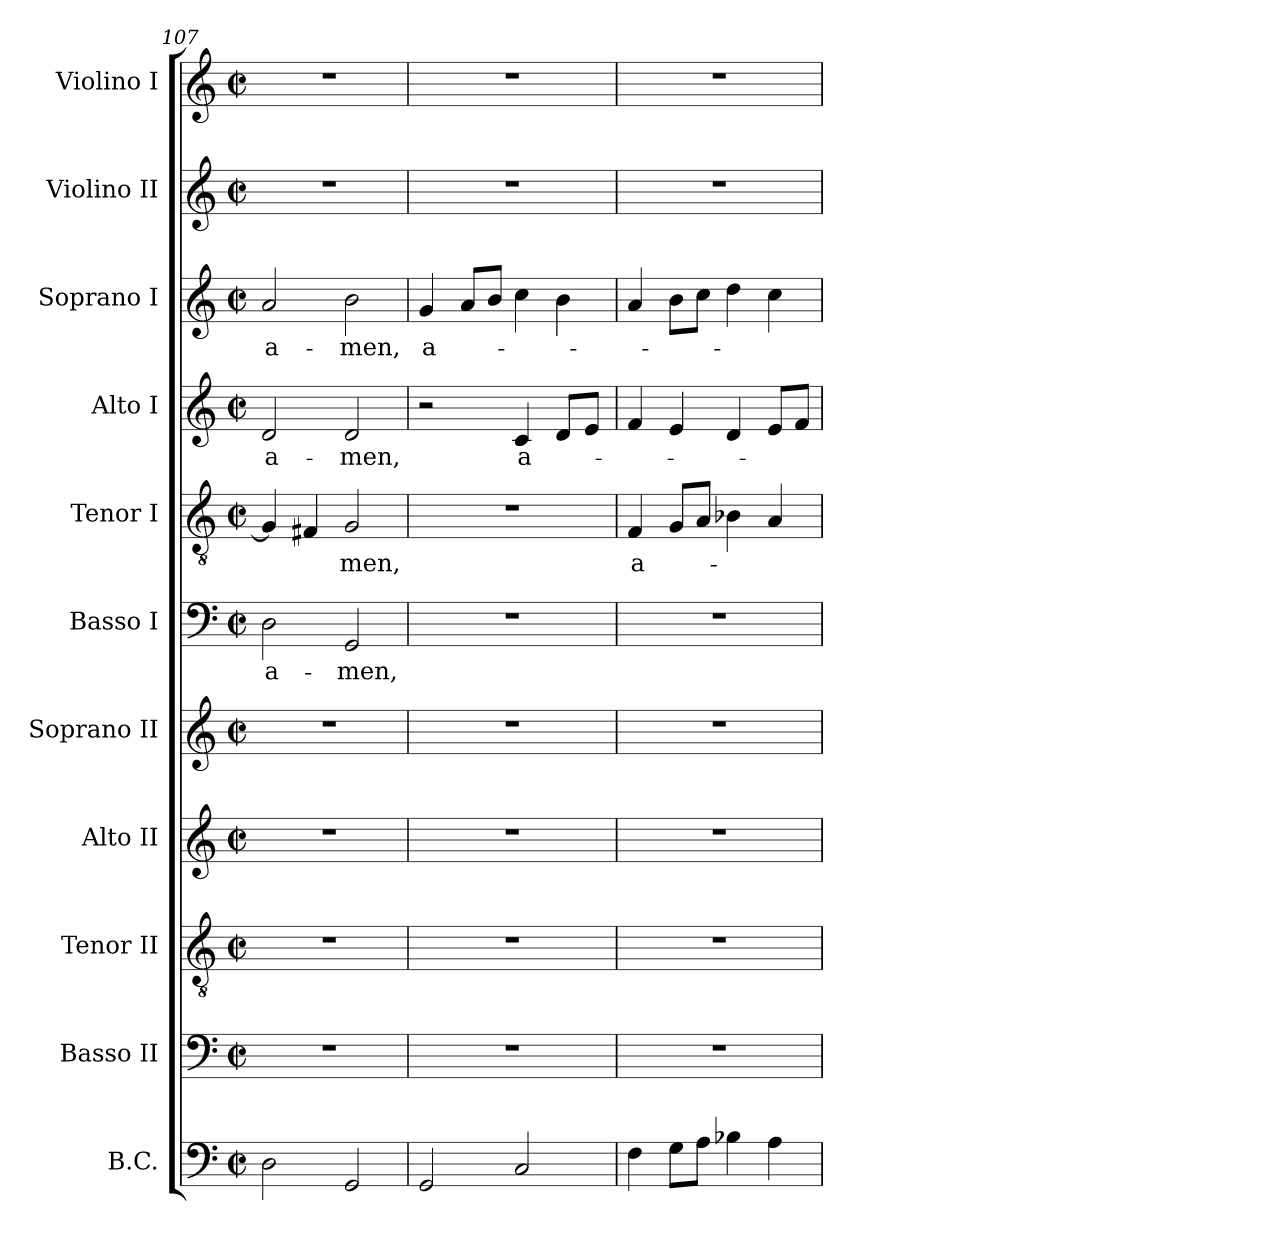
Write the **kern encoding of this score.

**kern	**kern	**kern	**kern	**kern	**kern	**text	**kern	**text	**kern	**text	**kern	**text	**kern	**kern
*part11	*part10	*part9	*part8	*part7	*part6	*part6	*part5	*part5	*part4	*part4	*part3	*part3	*part2	*part1
*staff11	*staff10	*staff9	*staff8	*staff7	*staff6	*staff6	*staff5	*staff5	*staff4	*staff4	*staff3	*staff3	*staff2	*staff1
*I"B.C.	*I"Basso II	*I"Tenor II	*I"Alto II	*I"Soprano II	*I"Basso I	*	*I"Tenor I	*	*I"Alto I	*	*I"Soprano I	*	*I"Violino II	*I"Violino I
*I'BC	*I'B 2	*I'T 2	*I'A 2	*I'S 2	*I'B 1	*	*I'T 1	*	*I'A 1	*	*I'S 1	*	*I'Vln. II	*I'Vln. I
!!LO:PB:g=z
*clefF4	*clefF4	*clefGv2	*clefG2	*clefG2	*clefF4	*	*clefGv2	*	*clefG2	*	*clefG2	*	*clefG2	*clefG2
*k[]	*k[]	*k[]	*k[]	*k[]	*k[]	*	*k[]	*	*k[]	*	*k[]	*	*k[]	*k[]
*C:	*C:	*C:	*C:	*C:	*C:	*	*C:	*	*C:	*	*C:	*	*C:	*C:
*M2/2	*M2/2	*M2/2	*M2/2	*M2/2	*M2/2	*	*M2/2	*	*M2/2	*	*M2/2	*	*M2/2	*M2/2
*met(c|)	*met(c|)	*met(c|)	*met(c|)	*met(c|)	*met(c|)	*	*met(c|)	*	*met(c|)	*	*met(c|)	*	*met(c|)	*met(c|)
=107	=107	=107	=107	=107	=107	=107	=107	=107	=107	=107	=107	=107	=107	=107
!	!	!	!	!	!	!LO:LY:b	!	!	!	!	!	!	!	!
!	!	!	!	!	!	!	!	!	!	!LO:LY:b	!	!	!	!
!	!	!	!	!	!	!	!	!	!	!	!	!LO:LY:b	!	!
2D\	1r	1r	1r	1r	2D\	a-	4G/]	.	2d/	a-	2a/	a-	1r	1r
.	.	.	.	.	.	.	4F#X/	.	.	.	.	.	.	.
!	!	!	!	!	!	!LO:LY:b	!	!	!	!	!	!	!	!
!	!	!	!	!	!	!	!	!LO:LY:b	!	!	!	!	!	!
!	!	!	!	!	!	!	!	!	!	!LO:LY:b	!	!	!	!
!	!	!	!	!	!	!	!	!	!	!	!	!LO:LY:b	!	!
2GG/	.	.	.	.	2GG/	-men,	2G/	-men,	2d/	-men,	2b\	-men,	.	.
=108	=108	=108	=108	=108	=108	=108	=108	=108	=108	=108	=108	=108	=108	=108
!	!	!	!	!	!	!	!	!	!	!	!	!LO:LY:b	!	!
2GG/	1r	1r	1r	1r	1r	.	1r	.	2r	.	4g/	a-	1r	1r
.	.	.	.	.	.	.	.	.	.	.	8a/L	.	.	.
.	.	.	.	.	.	.	.	.	.	.	8b/J	.	.	.
!	!	!	!	!	!	!	!	!	!	!LO:LY:b	!	!	!	!
2C/	.	.	.	.	.	.	.	.	4c/	a-	4cc\	.	.	.
.	.	.	.	.	.	.	.	.	8d/L	.	4b\	.	.	.
.	.	.	.	.	.	.	.	.	8e/J	.	.	.	.	.
=109	=109	=109	=109	=109	=109	=109	=109	=109	=109	=109	=109	=109	=109	=109
!	!	!	!	!	!	!	!	!LO:LY:b	!	!	!	!	!	!
4F\	1r	1r	1r	1r	1r	.	4F/	a-	4f/	.	4a/	.	1r	1r
8G\L	.	.	.	.	.	.	8G/L	.	4e/	.	8b\L	.	.	.
8A\J	.	.	.	.	.	.	8A/J	.	.	.	8cc\J	.	.	.
4B-X\	.	.	.	.	.	.	4B-X\	.	4d/	.	4dd\	.	.	.
4A\	.	.	.	.	.	.	4A/	.	8e/L	.	4cc\	.	.	.
.	.	.	.	.	.	.	.	.	8f/J	.	.	.	.	.
=	=	=	=	=	=	=	=	=	=	=	=	=	=	=
*-	*-	*-	*-	*-	*-	*-	*-	*-	*-	*-	*-	*-	*-	*-
